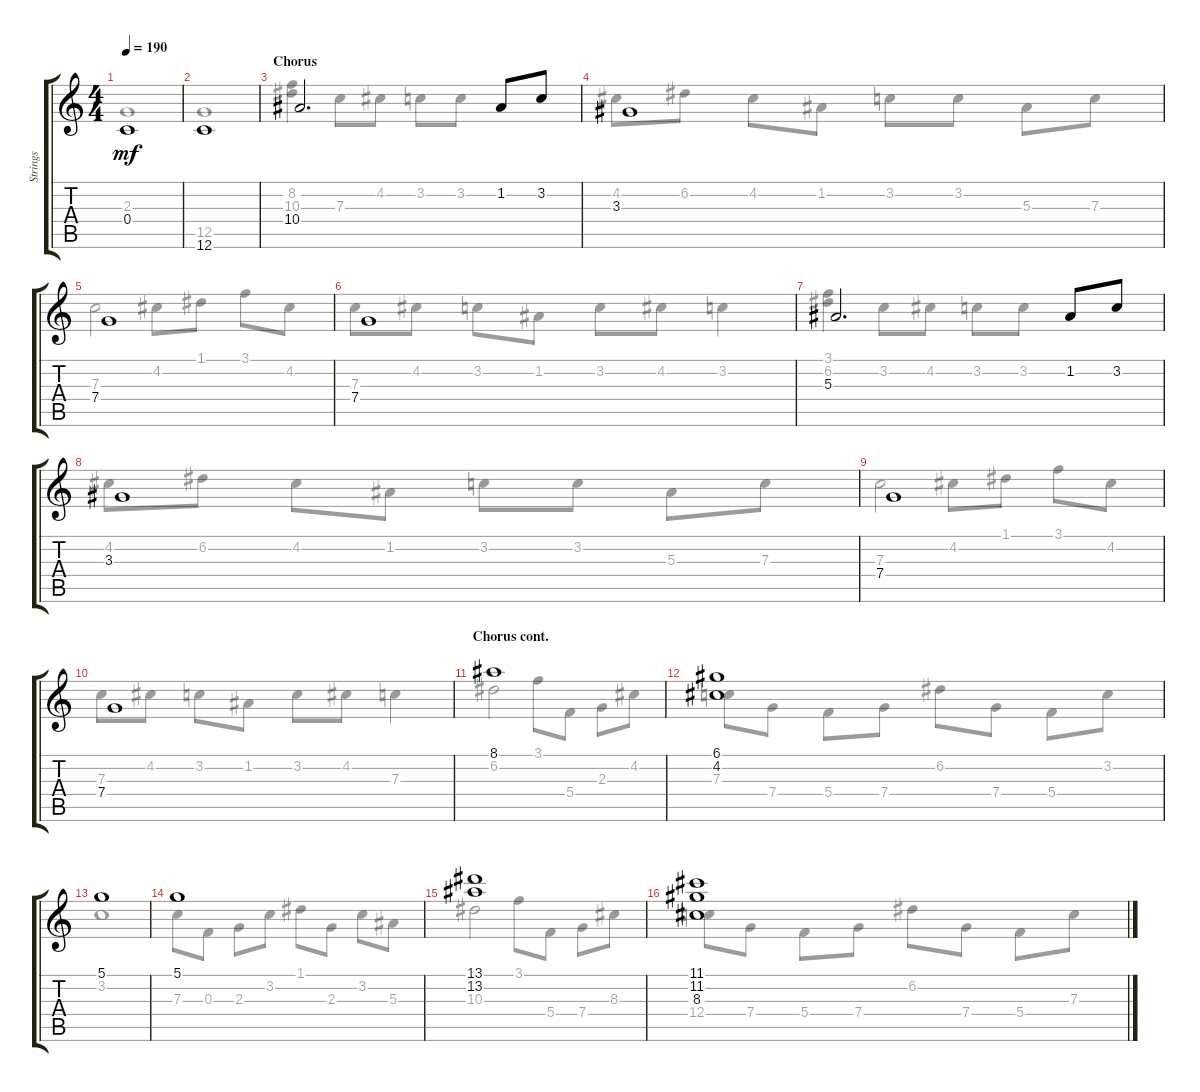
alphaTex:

\track ("Strings" "Strings") {instrument electricguitarclean}
\staff {score tabs}
\tuning (D4 A3 F3 C3 G2 C2) {hide}
\voice
\ts (4 4)
\tempo 190
\clef g2
\ks aminor
0.4.1{dy mf} |
12.6.1 |
\section ("" "Chorus")
10.4.2{d} 1.2.8 3.2.8 |
3.3.1 |
7.4.1 |
7.4.1 |
5.3.2{d} 1.2.8 3.2.8 |
3.3.1 |
7.4.1 |
7.4.1 |
\section ("" "Chorus cont.")
8.1.1 |
(6.1 4.2).1 |
5.1.1 |
5.1.1 |
(13.1 13.2).1 |
(11.1 11.2 8.3).1
\voice
\clef g2
\ottava regular
\simile none
\ks aminor
2.3.1{dy mf} |
12.5.1 |
(8.2 10.3).4 7.3.8 4.2.8 3.2.8 3.2.8 |
4.2.8 6.2.8 4.2.8 1.2.8 3.2.8 3.2.8 5.3.8 7.3.8 |
7.3.2 4.2.8 1.1.8 3.1.8 4.2.8 |
7.3.8 4.2.8 3.2.8 1.2.8 3.2.8 4.2.8 3.2.4 |
(3.1 6.2).4 3.2.8 4.2.8 3.2.8 3.2.8 |
4.2.8 6.2.8 4.2.8 1.2.8 3.2.8 3.2.8 5.3.8 7.3.8 |
7.3.2 4.2.8 1.1.8 3.1.8 4.2.8 |
7.3.8 4.2.8 3.2.8 1.2.8 3.2.8 4.2.8 7.3.4 |
6.2.2 3.1.8 5.4.8 2.3.8 4.2.8 |
7.3.8 7.4.8 5.4.8 7.4.8 6.2.8 7.4.8 5.4.8 3.2.8 |
3.2.1 |
7.3.8 0.3.8 2.3.8 3.2.8 1.1.8 2.3.8 3.2.8 5.3.8 |
10.3.2 3.1.8 5.4.8 7.4.8 8.3.8 |
12.4.8 7.4.8 5.4.8 7.4.8 6.2.8 7.4.8 5.4.8 7.3.8
